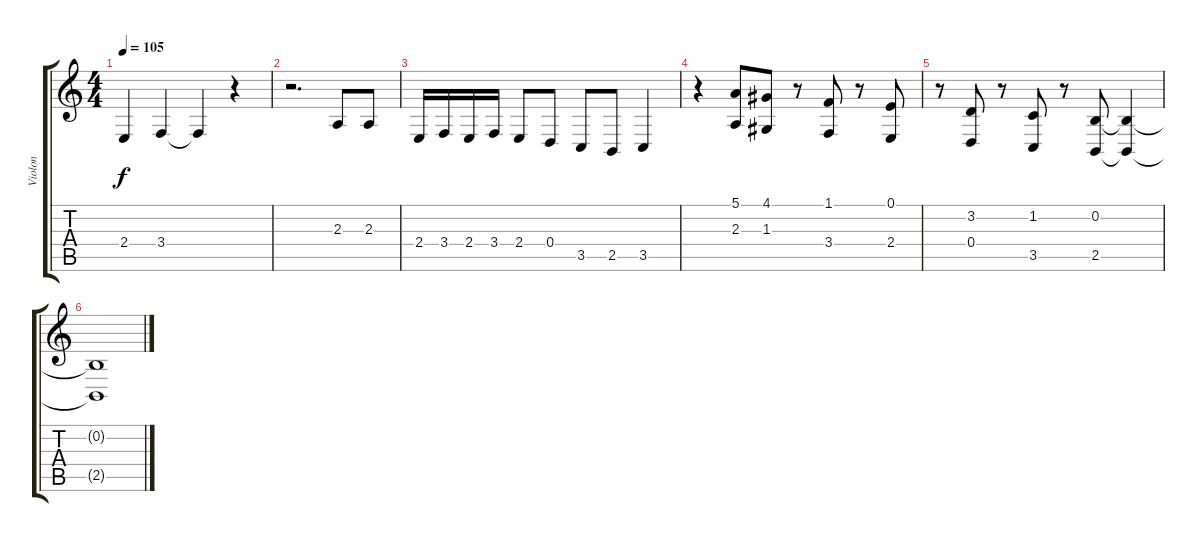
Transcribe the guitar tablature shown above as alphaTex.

\track ("Violon" "Violon") {instrument viola}
\staff {score tabs}
\tuning (E4 B3 G3 D3 A2 E2) {hide}
\ts (4 4)
\tempo 105
\clef g2
\ks c
2.4.4{dy f} 3.4.4 3.4{t}.4 r.4 |
r.2{d} 2.3.8 2.3.8 |
2.4.16 3.4.16 2.4.16 3.4.16 2.4.8 0.4.8 3.5.8 2.5.8 3.5.4 |
r.4 (5.1 2.3).8 (4.1 1.3).8 r.8 (1.1 3.4).8 r.8 (0.1 2.4).8 |
r.8 (3.2 0.4).8 r.8 (1.2 3.5).8 r.8 (0.2 2.5).8 (0.2{t} 2.5{t}).4 |
(0.2{t} 2.5{t}).1
